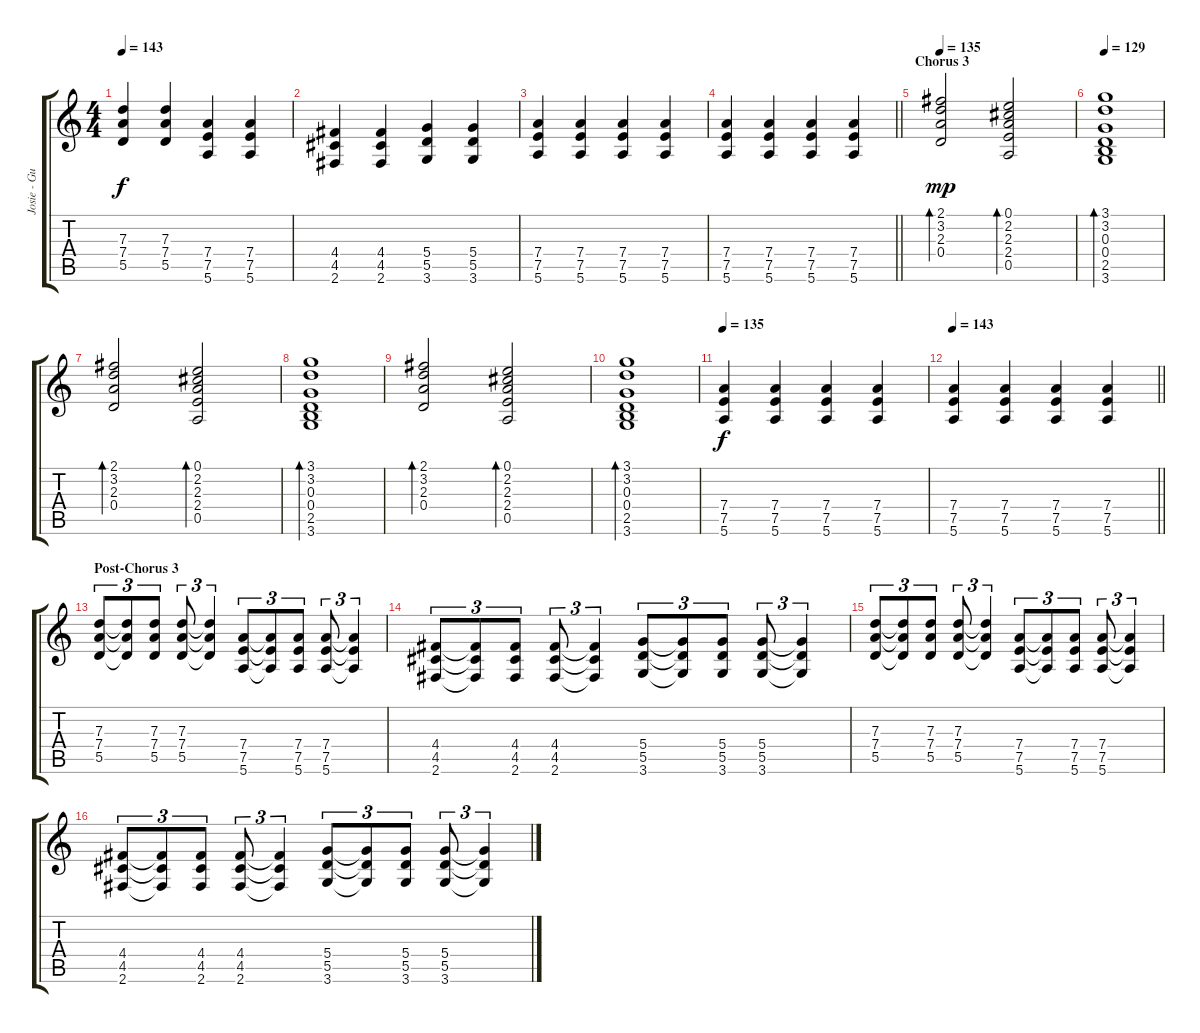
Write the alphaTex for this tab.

\track ("Josie - Guitar" "Josie - Gu") {instrument distortionguitar}
\staff {score tabs}
\tuning (E4 B3 G3 D3 A2 E2) {hide}
\ts (4 4)
\tempo 143
\clef g2
\ks c
(7.3 7.4 5.5).4{dy f} (7.3 7.4 5.5).4 (7.4 7.5 5.6).4 (7.4 7.5 5.6).4 |
(4.4 4.5 2.6).4 (4.4 4.5 2.6).4 (5.4 5.5 3.6).4 (5.4 5.5 3.6).4 |
(7.4 7.5 5.6).4 (7.4 7.5 5.6).4 (7.4 7.5 5.6).4 (7.4 7.5 5.6).4 |
\barLineRight lightlight
(7.4 7.5 5.6).4 (7.4 7.5 5.6).4 (7.4 7.5 5.6).4 (7.4 7.5 5.6).4 |
\section ("" "Chorus 3")
\tempo 135
(2.1 3.2 2.3 0.4).2{bd 240 dy mp instrument electricguitarclean} (0.1 2.2 2.3 2.4 0.5).2{bd 240} |
\tempo 129
(3.1 3.2 0.3 0.4 2.5 3.6).1{bd 240} |
(2.1 3.2 2.3 0.4).2{bd 240} (0.1 2.2 2.3 2.4 0.5).2{bd 240} |
(3.1 3.2 0.3 0.4 2.5 3.6).1{bd 240} |
(2.1 3.2 2.3 0.4).2{bd 240} (0.1 2.2 2.3 2.4 0.5).2{bd 240} |
(3.1 3.2 0.3 0.4 2.5 3.6).1{bd 240} |
\tempo 135
(7.4 7.5 5.6).4{dy f instrument distortionguitar} (7.4 7.5 5.6).4 (7.4 7.5 5.6).4 (7.4 7.5 5.6).4 |
\tempo 143
\barLineRight lightlight
(7.4 7.5 5.6).4 (7.4 7.5 5.6).4 (7.4 7.5 5.6).4 (7.4 7.5 5.6).4 |
\section ("" "Post-Chorus 3")
(7.3 7.4 5.5).8{tu (3 2)} (7.3{t} 7.4{t} 5.5{t}).8{tu (3 2)} (7.3 7.4 5.5).8{tu (3 2)} (7.3 7.4 5.5).8{tu (3 2)} (7.3{t} 7.4{t} 5.5{t}).4{tu (3 2)} (7.4 7.5 5.6).8{tu (3 2)} (7.4{t} 7.5{t} 5.6{t}).8{tu (3 2)} (7.4 7.5 5.6).8{tu (3 2)} (7.4 7.5 5.6).8{tu (3 2)} (7.4{t} 7.5{t} 5.6{t}).4{tu (3 2)} |
(4.4 4.5 2.6).8{tu (3 2)} (4.4{t} 4.5{t} 2.6{t}).8{tu (3 2)} (4.4 4.5 2.6).8{tu (3 2)} (4.4 4.5 2.6).8{tu (3 2)} (4.4{t} 4.5{t} 2.6{t}).4{tu (3 2)} (5.4 5.5 3.6).8{tu (3 2)} (5.4{t} 5.5{t} 3.6{t}).8{tu (3 2)} (5.4 5.5 3.6).8{tu (3 2)} (5.4 5.5 3.6).8{tu (3 2)} (5.4{t} 5.5{t} 3.6{t}).4{tu (3 2)} |
(7.3 7.4 5.5).8{tu (3 2)} (7.3{t} 7.4{t} 5.5{t}).8{tu (3 2)} (7.3 7.4 5.5).8{tu (3 2)} (7.3 7.4 5.5).8{tu (3 2)} (7.3{t} 7.4{t} 5.5{t}).4{tu (3 2)} (7.4 7.5 5.6).8{tu (3 2)} (7.4{t} 7.5{t} 5.6{t}).8{tu (3 2)} (7.4 7.5 5.6).8{tu (3 2)} (7.4 7.5 5.6).8{tu (3 2)} (7.4{t} 7.5{t} 5.6{t}).4{tu (3 2)} |
(4.4 4.5 2.6).8{tu (3 2)} (4.4{t} 4.5{t} 2.6{t}).8{tu (3 2)} (4.4 4.5 2.6).8{tu (3 2)} (4.4 4.5 2.6).8{tu (3 2)} (4.4{t} 4.5{t} 2.6{t}).4{tu (3 2)} (5.4 5.5 3.6).8{tu (3 2)} (5.4{t} 5.5{t} 3.6{t}).8{tu (3 2)} (5.4 5.5 3.6).8{tu (3 2)} (5.4 5.5 3.6).8{tu (3 2)} (5.4{t} 5.5{t} 3.6{t}).4{tu (3 2)}
